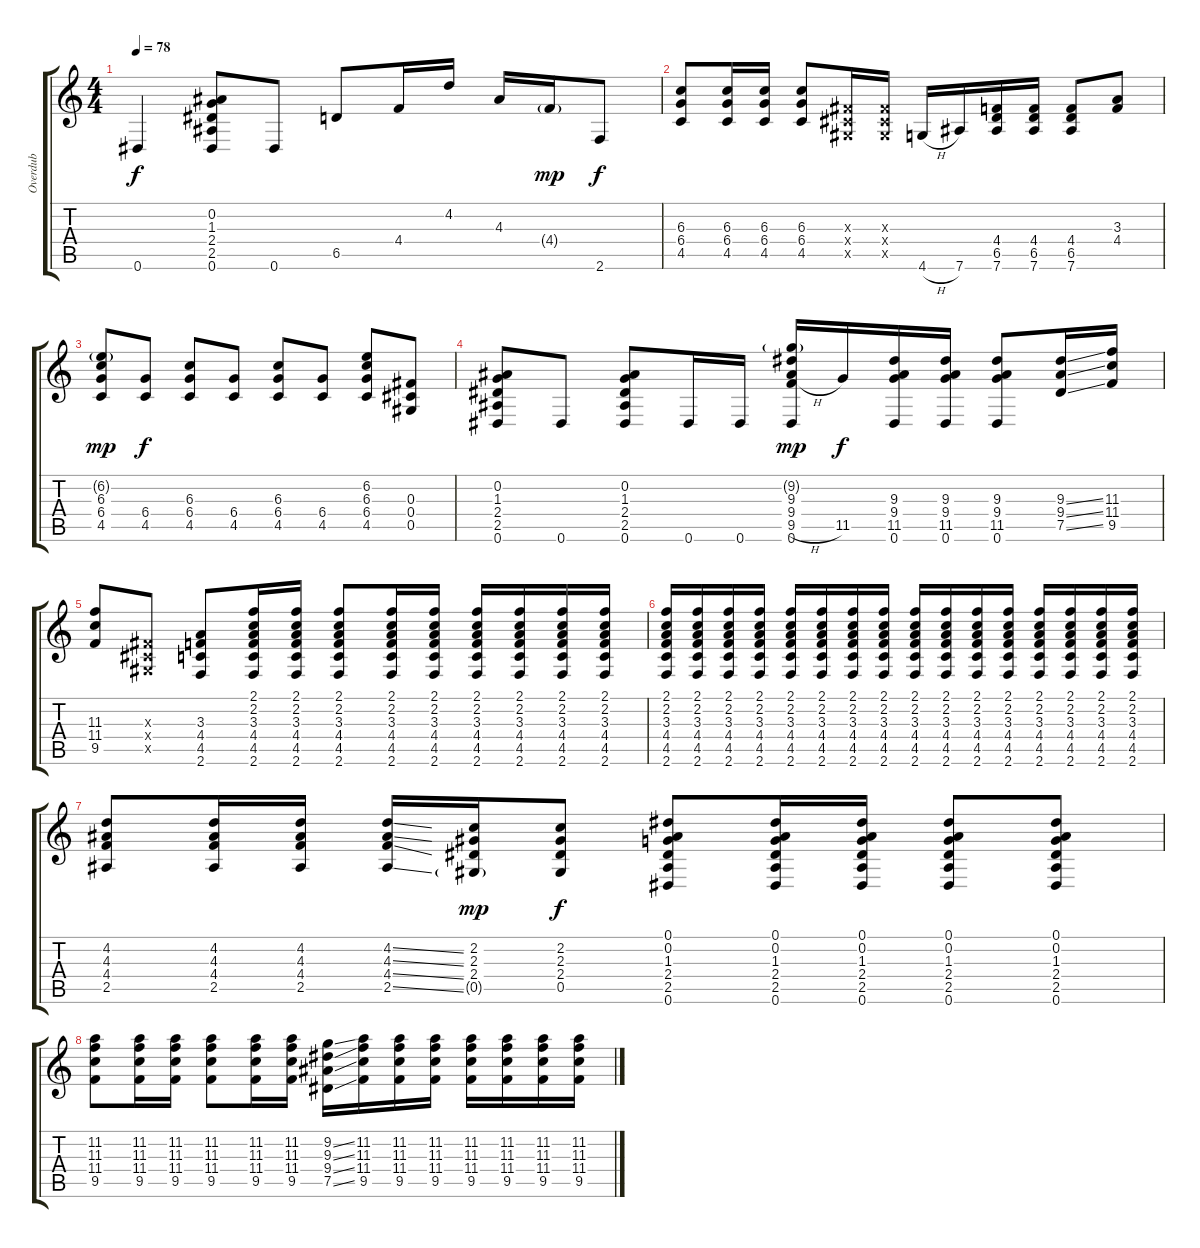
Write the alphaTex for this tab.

\track ("Overdub" "Overdub") {instrument overdrivenguitar}
\staff {score tabs}
\tuning (Eb4 Bb3 Gb3 Db3 Ab2 Eb2) {hide}
\ts (4 4)
\tempo 78
\clef g2
\ks c
0.6.4{dy f} (0.2 1.3 2.4 2.5 0.6).8 0.6.8 6.5.8 4.4.16 4.2.16 4.3.16 4.4{g}.16{dy mp} 2.6.8{dy f} |
(6.3 6.4 4.5).8{volume 12} (6.3 6.4 4.5).16 (6.3 6.4 4.5).16 (6.3 6.4 4.5).8 (0.3{x} 0.4{x} 0.5{x}).16 (0.3{x} 0.4{x} 0.5{x}).16 4.6{h}.16 7.6.16 (4.4 6.5 7.6).16 (4.4 6.5 7.6).16 (4.4 6.5 7.6).8 (3.3 4.4).8 |
(6.2{g} 6.3 6.4 4.5).8{dy mp} (6.4 4.5).8{dy f} (6.3 6.4 4.5).8 (6.4 4.5).8 (6.3 6.4 4.5).8 (6.4 4.5).8 (6.2 6.3 6.4 4.5).8 (0.3 0.4 0.5).8 |
(0.2 1.3 2.4 2.5 0.6).8{volume 14} 0.6.8 (0.2 1.3 2.4 2.5 0.6).8 0.6.16 0.6.16 (9.2{g} 9.3 9.4 9.5{h} 0.6).16{dy mp} 11.5.16{dy f} (9.3 9.4 11.5 0.6).16 (9.3 9.4 11.5 0.6).16 (9.3 9.4 11.5 0.6).8 (9.3{ss} 9.4{ss} 7.5{ss}).16 (11.3 11.4 9.5).16 |
(11.3 11.4 9.5).8 (0.3{x} 0.4{x} 0.5{x}).8 (3.3 4.4 4.5 2.6).8 (2.1 2.2 3.3 4.4 4.5 2.6).16 (2.1 2.2 3.3 4.4 4.5 2.6).16 (2.1 2.2 3.3 4.4 4.5 2.6).8 (2.1 2.2 3.3 4.4 4.5 2.6).16 (2.1 2.2 3.3 4.4 4.5 2.6).16 (2.1 2.2 3.3 4.4 4.5 2.6).16 (2.1 2.2 3.3 4.4 4.5 2.6).16 (2.1 2.2 3.3 4.4 4.5 2.6).16 (2.1 2.2 3.3 4.4 4.5 2.6).16 |
(2.1 2.2 3.3 4.4 4.5 2.6).16 (2.1 2.2 3.3 4.4 4.5 2.6).16 (2.1 2.2 3.3 4.4 4.5 2.6).16 (2.1 2.2 3.3 4.4 4.5 2.6).16 (2.1 2.2 3.3 4.4 4.5 2.6).16 (2.1 2.2 3.3 4.4 4.5 2.6).16 (2.1 2.2 3.3 4.4 4.5 2.6).16 (2.1 2.2 3.3 4.4 4.5 2.6).16 (2.1 2.2 3.3 4.4 4.5 2.6).16 (2.1 2.2 3.3 4.4 4.5 2.6).16 (2.1 2.2 3.3 4.4 4.5 2.6).16 (2.1 2.2 3.3 4.4 4.5 2.6).16 (2.1 2.2 3.3 4.4 4.5 2.6).16 (2.1 2.2 3.3 4.4 4.5 2.6).16 (2.1 2.2 3.3 4.4 4.5 2.6).16 (2.1 2.2 3.3 4.4 4.5 2.6).16 |
(4.2 4.3 4.4 2.5).8 (4.2 4.3 4.4 2.5).16 (4.2 4.3 4.4 2.5).16 (4.2{ss} 4.3{ss} 4.4{ss} 2.5{ss}).16 (2.2 2.3 2.4 0.5{g}).16{dy mp} (2.2 2.3 2.4 0.5).8{dy f} (0.1 0.2 1.3 2.4 2.5 0.6).8 (0.1 0.2 1.3 2.4 2.5 0.6).16 (0.1 0.2 1.3 2.4 2.5 0.6).16 (0.1 0.2 1.3 2.4 2.5 0.6).8 (0.1 0.2 1.3 2.4 2.5 0.6).8 |
(11.2 11.3 11.4 9.5).8 (11.2 11.3 11.4 9.5).16 (11.2 11.3 11.4 9.5).16 (11.2 11.3 11.4 9.5).8 (11.2 11.3 11.4 9.5).16 (11.2 11.3 11.4 9.5).16 (9.2{ss} 9.3{ss} 9.4{ss} 7.5{ss}).16 (11.2 11.3 11.4 9.5).16 (11.2 11.3 11.4 9.5).16 (11.2 11.3 11.4 9.5).16 (11.2 11.3 11.4 9.5).16 (11.2 11.3 11.4 9.5).16 (11.2 11.3 11.4 9.5).16 (11.2 11.3 11.4 9.5).16
